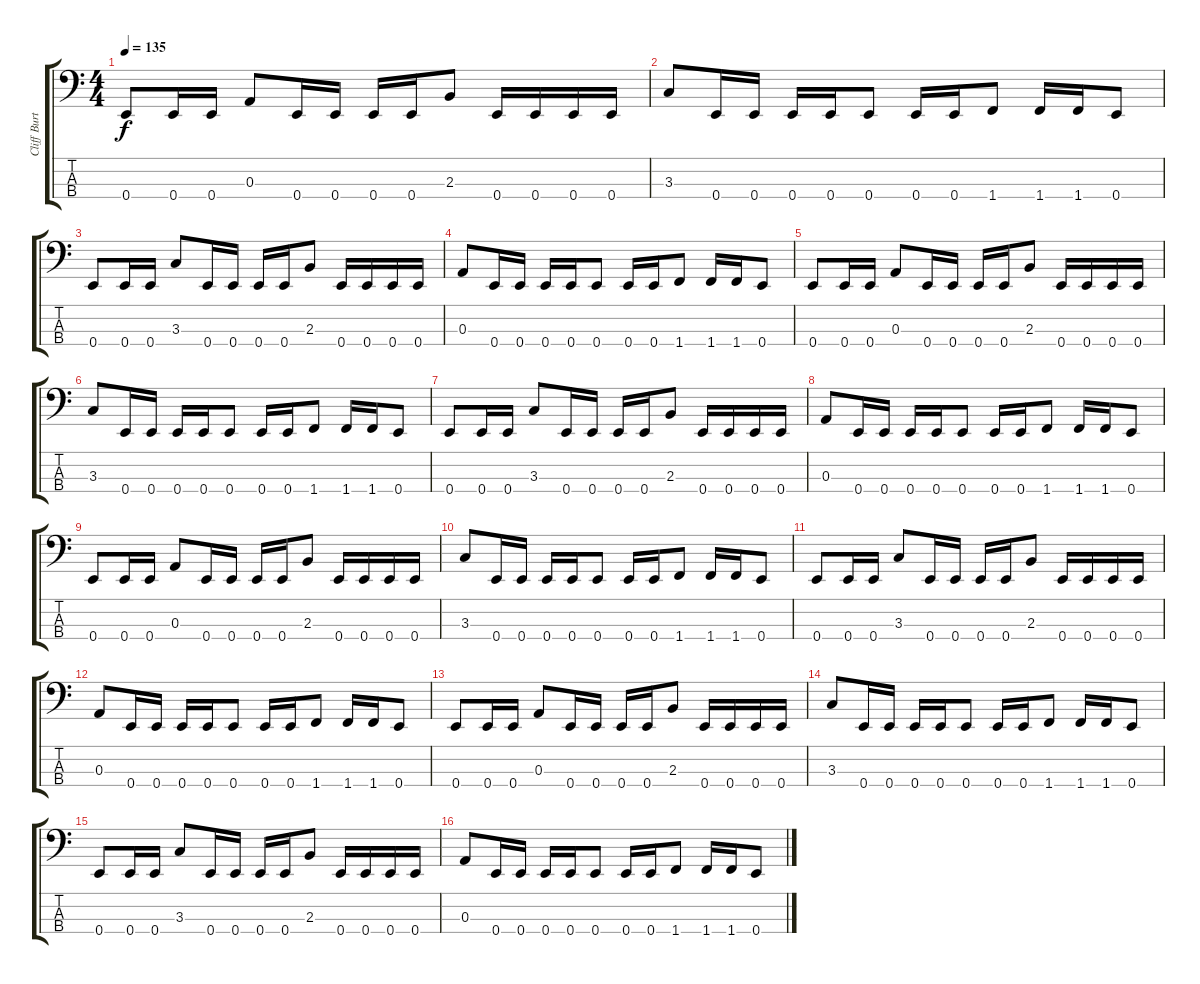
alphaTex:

\track ("Cliff Burton" "Cliff Burt") {instrument electricbassfinger}
\staff {score tabs}
\tuning (G2 D2 A1 E1) {hide}
\ts (4 4)
\tempo 135
\clef f4
\ks c
0.4.8{dy f} 0.4.16 0.4.16 0.3.8 0.4.16 0.4.16 0.4.16 0.4.16 2.3.8 0.4.16 0.4.16 0.4.16 0.4.16 |
3.3.8 0.4.16 0.4.16 0.4.16 0.4.16 0.4.8 0.4.16 0.4.16 1.4.8 1.4.16 1.4.16 0.4.8 |
0.4.8 0.4.16 0.4.16 3.3.8 0.4.16 0.4.16 0.4.16 0.4.16 2.3.8 0.4.16 0.4.16 0.4.16 0.4.16 |
0.3.8 0.4.16 0.4.16 0.4.16 0.4.16 0.4.8 0.4.16 0.4.16 1.4.8 1.4.16 1.4.16 0.4.8 |
0.4.8 0.4.16 0.4.16 0.3.8 0.4.16 0.4.16 0.4.16 0.4.16 2.3.8 0.4.16 0.4.16 0.4.16 0.4.16 |
3.3.8 0.4.16 0.4.16 0.4.16 0.4.16 0.4.8 0.4.16 0.4.16 1.4.8 1.4.16 1.4.16 0.4.8 |
0.4.8 0.4.16 0.4.16 3.3.8 0.4.16 0.4.16 0.4.16 0.4.16 2.3.8 0.4.16 0.4.16 0.4.16 0.4.16 |
0.3.8 0.4.16 0.4.16 0.4.16 0.4.16 0.4.8 0.4.16 0.4.16 1.4.8 1.4.16 1.4.16 0.4.8 |
0.4.8 0.4.16 0.4.16 0.3.8 0.4.16 0.4.16 0.4.16 0.4.16 2.3.8 0.4.16 0.4.16 0.4.16 0.4.16 |
3.3.8 0.4.16 0.4.16 0.4.16 0.4.16 0.4.8 0.4.16 0.4.16 1.4.8 1.4.16 1.4.16 0.4.8 |
0.4.8{volume 13} 0.4.16 0.4.16 3.3.8 0.4.16 0.4.16 0.4.16 0.4.16 2.3.8 0.4.16 0.4.16 0.4.16 0.4.16 |
0.3.8 0.4.16 0.4.16 0.4.16 0.4.16 0.4.8 0.4.16 0.4.16 1.4.8 1.4.16 1.4.16 0.4.8 |
0.4.8{volume 10} 0.4.16 0.4.16 0.3.8 0.4.16 0.4.16 0.4.16 0.4.16 2.3.8 0.4.16 0.4.16 0.4.16 0.4.16 |
3.3.8 0.4.16 0.4.16 0.4.16 0.4.16 0.4.8 0.4.16 0.4.16 1.4.8 1.4.16 1.4.16 0.4.8 |
0.4.8{volume 8} 0.4.16 0.4.16 3.3.8 0.4.16 0.4.16 0.4.16 0.4.16 2.3.8 0.4.16 0.4.16 0.4.16 0.4.16 |
0.3.8 0.4.16 0.4.16 0.4.16 0.4.16 0.4.8 0.4.16 0.4.16 1.4.8 1.4.16 1.4.16 0.4.8
